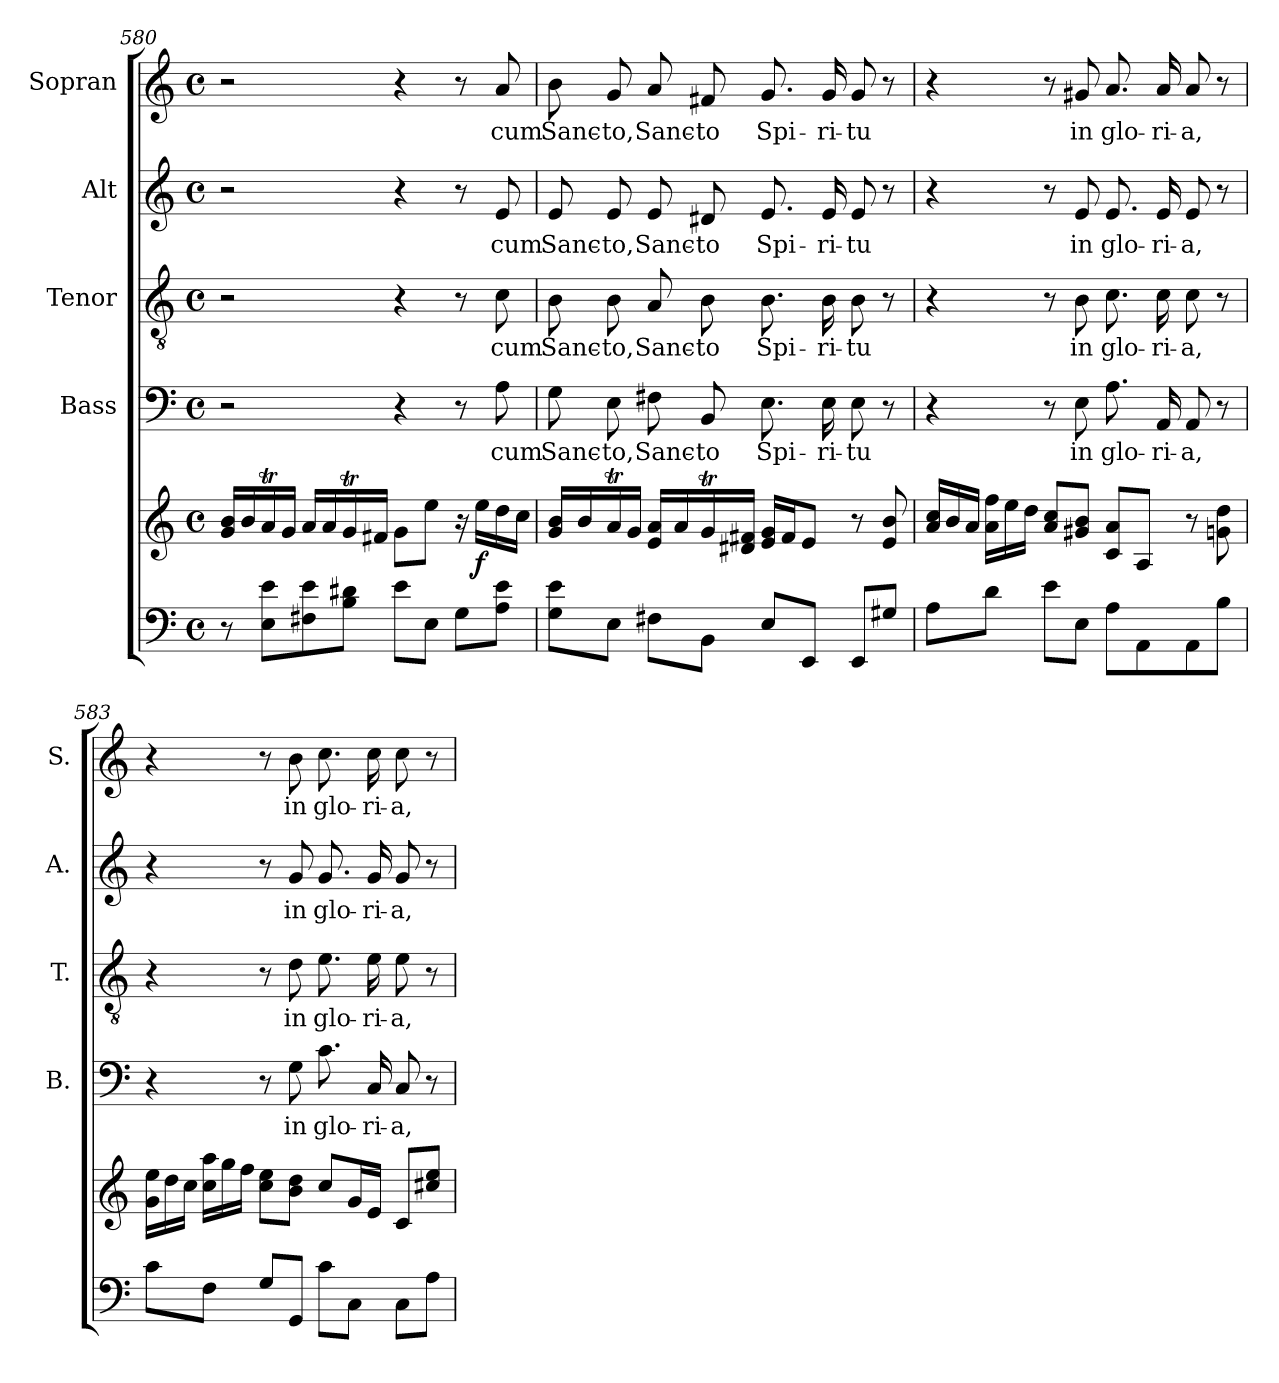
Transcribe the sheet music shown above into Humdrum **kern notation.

**kern	**kern	**dynam	**kern	**text	**kern	**text	**kern	**text	**kern	**text
*part5	*part5	*part5	*part4	*part4	*part3	*part3	*part2	*part2	*part1	*part1
*staff6	*staff5	*staff5/6	*staff4	*staff4	*staff3	*staff3	*staff2	*staff2	*staff1	*staff1
*	*	*	*I"Bass	*	*I"Tenor	*	*I"Alt	*	*I"Sopran	*
*	*	*	*I'B.	*	*I'T.	*	*I'A.	*	*I'S.	*
*clefF4	*clefG2	*	*clefF4	*	*clefGv2	*	*clefG2	*	*clefG2	*
*k[]	*k[]	*	*k[]	*	*k[]	*	*k[]	*	*k[]	*
*C:	*C:	*	*C:	*	*C:	*	*C:	*	*C:	*
*M4/4	*M4/4	*	*M4/4	*	*M4/4	*	*M4/4	*	*M4/4	*
*met(c)	*met(c)	*	*met(c)	*	*met(c)	*	*met(c)	*	*met(c)	*
=580	=580	=580	=580	=580	=580	=580	=580	=580	=580	=580
8r	16g/ 16b/LL	.	2r	.	2r	.	2r	.	2r	.
.	16b/	.	.	.	.	.	.	.	.	.
8E\ 8e\L	16aT/	.	.	.	.	.	.	.	.	.
.	16g/JJ	.	.	.	.	.	.	.	.	.
8F#X\ 8e\	16a/LL	.	.	.	.	.	.	.	.	.
.	16a/	.	.	.	.	.	.	.	.	.
8B\ 8d#X\J	16gT/	.	.	.	.	.	.	.	.	.
.	16f#X/JJ	.	.	.	.	.	.	.	.	.
8e\L	8g\L	.	4r	.	4r	.	4r	.	4r	.
8E\J	8ee\J	.	.	.	.	.	.	.	.	.
8G\L	16r	.	8r	.	8r	.	8r	.	8r	.
!	!	!LO:DY:b	!	!	!	!	!	!	!	!
.	16ee\LL	f	.	.	.	.	.	.	.	.
!	!	!	!	!LO:LY:b	!	!LO:LY:b	!	!LO:LY:b	!	!LO:LY:b
8A\ 8e\J	16dd\	.	8A\	cum	8c\	cum	8e/	cum	8a/	cum
.	16cc\JJ	.	.	.	.	.	.	.	.	.
=581	=581	=581	=581	=581	=581	=581	=581	=581	=581	=581
!	!	!	!	!LO:LY:b	!	!LO:LY:b	!	!LO:LY:b	!	!LO:LY:b
8G\ 8e\L	16g/ 16b/LL	.	8G\	Sanc-	8B\	Sanc-	8e/	Sanc-	8b\	Sanc-
.	16b/	.	.	.	.	.	.	.	.	.
!	!	!	!	!LO:LY:b	!	!LO:LY:b	!	!LO:LY:b	!	!LO:LY:b
8E\J	16aT/	.	8E\	-to,	8B\	-to,	8e/	-to,	8g/	-to,
.	16g/JJ	.	.	.	.	.	.	.	.	.
!	!	!	!	!LO:LY:b	!	!LO:LY:b	!	!LO:LY:b	!	!LO:LY:b
8F#X\L	16e/ 16a/LL	.	8F#X\	Sanc-	8A/	Sanc-	8e/	Sanc-	8a/	Sanc-
.	16a/	.	.	.	.	.	.	.	.	.
!	!	!	!	!LO:LY:b	!	!LO:LY:b	!	!LO:LY:b	!	!LO:LY:b
8BB\J	16gT/	.	8BB/	-to	8B\	-to	8d#X/	-to	8f#X/	-to
.	16d#X/ 16f#X/JJ	.	.	.	.	.	.	.	.	.
!	!	!	!	!LO:LY:b	!	!LO:LY:b	!	!LO:LY:b	!	!LO:LY:b
8E/L	16e/ 16g/LL	.	8.E\	Spi-	8.B\	Spi-	8.e/	Spi-	8.g/	Spi-
.	16f#/J	.	.	.	.	.	.	.	.	.
8EE/J	8e/J	.	.	.	.	.	.	.	.	.
!	!	!	!	!LO:LY:b	!	!LO:LY:b	!	!LO:LY:b	!	!LO:LY:b
.	.	.	16E\	-ri-	16B\	-ri-	16e/	-ri-	16g/	-ri-
!	!	!	!	!LO:LY:b	!	!LO:LY:b	!	!LO:LY:b	!	!LO:LY:b
8EE/L	8r	.	8E\	-tu	8B\	-tu	8e/	-tu	8g/	-tu
8G#X/J	8e/ 8b/	.	8r	.	8r	.	8r	.	8r	.
!!LO:PB:g=z
=582	=582	=582	=582	=582	=582	=582	=582	=582	=582	=582
*	*Xtuplet	*	*	*	*	*	*	*	*	*
8A\L	24a/ 24cc/LL	.	4r	.	4r	.	4r	.	4r	.
.	24b/	.	.	.	.	.	.	.	.	.
.	24a/JJ	.	.	.	.	.	.	.	.	.
8d\J	24a\ 24ff\LL	.	.	.	.	.	.	.	.	.
.	24ee\	.	.	.	.	.	.	.	.	.
.	24dd\JJ	.	.	.	.	.	.	.	.	.
8e\L	8a/ 8cc/L	.	8r	.	8r	.	8r	.	8r	.
!	!	!	!	!LO:LY:b	!	!LO:LY:b	!	!LO:LY:b	!	!LO:LY:b
8E\J	8g#X/ 8b/J	.	8E\	in	8B\	in	8e/	in	8g#X/	in
!	!	!	!	!LO:LY:b	!	!LO:LY:b	!	!LO:LY:b	!	!LO:LY:b
8A\L	8c/ 8a/L	.	8.A\	glo-	8.c\	glo-	8.e/	glo-	8.a/	glo-
8AA\	8A/J	.	.	.	.	.	.	.	.	.
!	!	!	!	!LO:LY:b	!	!LO:LY:b	!	!LO:LY:b	!	!LO:LY:b
.	.	.	16AA/	-ri-	16c\	-ri-	16e/	-ri-	16a/	-ri-
!	!	!	!	!LO:LY:b	!	!LO:LY:b	!	!LO:LY:b	!	!LO:LY:b
8AA\	8r	.	8AA/	-a,	8c\	-a,	8e/	-a,	8a/	-a,
8B\J	8gn\ 8dd\	.	8r	.	8r	.	8r	.	8r	.
=583	=583	=583	=583	=583	=583	=583	=583	=583	=583	=583
8c\L	24g\ 24ee\LL	.	4r	.	4r	.	4r	.	4r	.
.	24dd\	.	.	.	.	.	.	.	.	.
.	24cc\JJ	.	.	.	.	.	.	.	.	.
8F\J	24cc\ 24aa\LL	.	.	.	.	.	.	.	.	.
.	24gg\	.	.	.	.	.	.	.	.	.
.	24ff\JJ	.	.	.	.	.	.	.	.	.
8G/L	8cc\ 8ee\L	.	8r	.	8r	.	8r	.	8r	.
!	!	!	!	!LO:LY:b	!	!LO:LY:b	!	!LO:LY:b	!	!LO:LY:b
8GG/J	8b\ 8dd\J	.	8G\	in	8d\	in	8g/	in	8b\	in
!	!	!	!	!LO:LY:b	!	!LO:LY:b	!	!LO:LY:b	!	!LO:LY:b
8c\L	8cc/L	.	8.c\	glo-	8.e\	glo-	8.g/	glo-	8.cc\	glo-
8C\J	16g/L	.	.	.	.	.	.	.	.	.
!	!	!	!	!LO:LY:b	!	!LO:LY:b	!	!LO:LY:b	!	!LO:LY:b
.	16e/JJ	.	16C/	-ri-	16e\	-ri-	16g/	-ri-	16cc\	-ri-
!	!	!	!	!LO:LY:b	!	!LO:LY:b	!	!LO:LY:b	!	!LO:LY:b
8C\L	8c/L	.	8C/	-a,	8e\	-a,	8g/	-a,	8cc\	-a,
8A\J	8cc#X/ 8ee/J	.	8r	.	8r	.	8r	.	8r	.
=	=	=	=	=	=	=	=	=	=	=
*-	*-	*-	*-	*-	*-	*-	*-	*-	*-	*-
